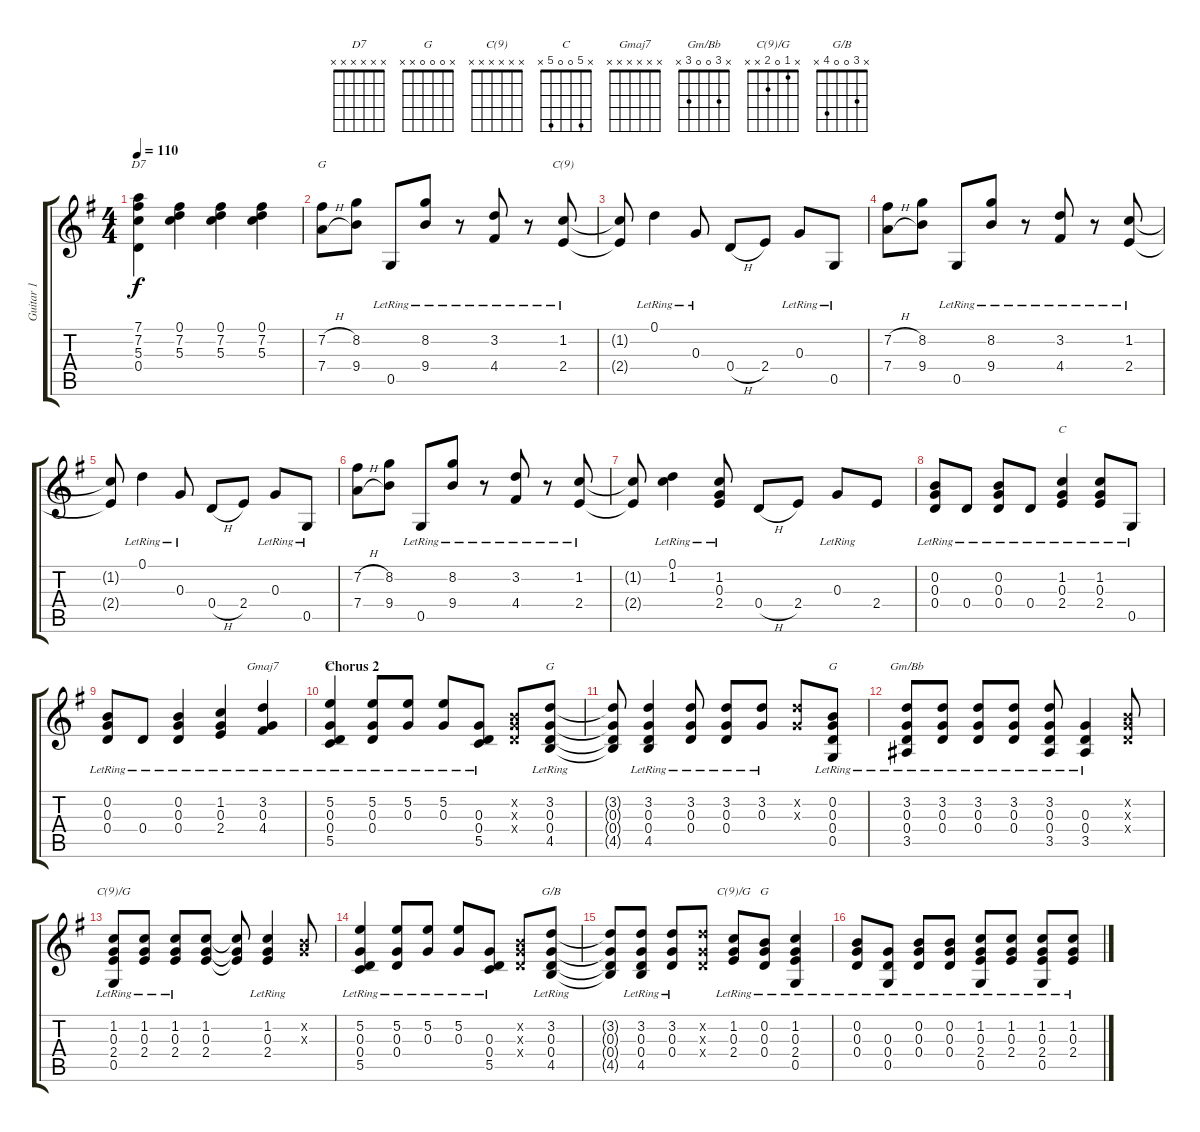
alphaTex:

\track ("Guitar 1" "Guitar 1") {instrument acousticguitarsteel}
\staff {score tabs}
\tuning (D4 B3 G3 D3 G2 D2) {hide}
\chord ("D7" x x x x x x)
\chord ("G" x x x x x x)
\chord ("C(9)" x x x x x x)
\chord ("C" x x x x x x)
\chord ("Gmaj7" x x x x x x)
\chord ("C" x 5 0 0 5 x)
\chord ("G" x 3 0 0 4 x)
\chord ("G" x 0 0 0 0 x)
\chord ("Gm/Bb" x 3 0 0 3 x)
\chord ("C(9)/G" x 1 0 2 0 x)
\chord ("G/B" x 3 0 0 4 x)
\chord ("C(9)/G" x 1 0 2 x x)
\chord ("G" x 0 0 0 x x)
\ts (4 4)
\tempo 110
\clef g2
\ks g
(7.1 7.2 5.3 0.4).4{ch "D7" dy f} (0.1 7.2 5.3).4 (0.1 7.2 5.3).4 (0.1 7.2 5.3).4 |
(7.2{h} 7.4{h}).8{ch "G"} (8.2 9.4).8 0.5{lr}.8 (8.2{lr} 9.4{lr}).8 r.8 (3.2{lr} 4.4{lr}).8 r.8 (1.2{lr} 2.4{lr}).8{ch "C(9)"} |
(1.2{t} 2.4{t}).8 0.1{lr}.4 0.3{lr}.8 0.4{h}.8 2.4.8 0.3{lr}.8 0.5{lr}.8 |
(7.2{h} 7.4{h}).8 (8.2 9.4).8 0.5{lr}.8 (8.2{lr} 9.4{lr}).8 r.8 (3.2{lr} 4.4{lr}).8 r.8 (1.2{lr} 2.4{lr}).8 |
(1.2{t} 2.4{t}).8 0.1{lr}.4 0.3{lr}.8 0.4{h}.8 2.4.8 0.3{lr}.8 0.5{lr}.8 |
(7.2{h} 7.4{h}).8 (8.2 9.4).8 0.5{lr}.8 (8.2{lr} 9.4{lr}).8 r.8 (3.2{lr} 4.4{lr}).8 r.8 (1.2{lr} 2.4{lr}).8 |
(1.2{t} 2.4{t}).8 (0.1{lr} 1.2{lr}).4 (1.2{lr} 0.3{lr} 2.4{lr}).8 0.4{h}.8 2.4.8 0.3{lr}.8 2.4.8 |
(0.2{lr} 0.3{lr} 0.4{lr}).8 0.4{lr}.8 (0.2{lr} 0.3{lr} 0.4{lr}).8 0.4{lr}.8 (1.2{lr} 0.3{lr} 2.4{lr}).4{ch "C"} (1.2{lr} 0.3{lr} 2.4{lr}).8 0.5{lr}.8 |
(0.2{lr} 0.3{lr} 0.4{lr}).8 0.4{lr}.8 (0.2{lr} 0.3{lr} 0.4{lr}).4 (1.2{lr} 0.3{lr} 2.4{lr}).4 (3.2{lr} 0.3{lr} 4.4{lr}).4{ch "Gmaj7"} |
\section ("" "Chorus 2")
(5.2{lr} 0.3{lr} 0.4{lr} 5.5{lr}).4{ch "C"} (5.2{lr} 0.3{lr} 0.4{lr}).8 (5.2{lr} 0.3{lr}).8 (5.2{lr} 0.3{lr}).8 (0.3{lr} 0.4{lr} 5.5{lr}).8 (0.2{x} 0.3{x} 0.4{x}).8 (3.2{lr} 0.3{lr} 0.4{lr} 4.5{lr}).8{ch "G"} |
(3.2{t} 0.3{t} 0.4{t} 4.5{t}).8 (3.2{lr} 0.3{lr} 0.4{lr} 4.5{lr}).4 (3.2{lr} 0.3{lr} 0.4{lr}).8 (3.2{lr} 0.3{lr} 0.4{lr}).8 (3.2{lr} 0.3{lr}).8 (3.2{x} 0.3{x}).8 (0.2{lr} 0.3{lr} 0.4{lr} 0.5{lr}).8{ch "G"} |
(3.2{lr} 0.3{lr} 0.4{lr} 3.5{lr}).8{ch "Gm/Bb"} (3.2{lr} 0.3 0.4{lr}).8 (3.2{lr} 0.3{lr} 0.4{lr}).8 (3.2{lr} 0.3{lr} 0.4{lr}).8 (3.2{lr} 0.3{lr} 0.4{lr} 3.5{lr}).8 (0.3{lr} 0.4{lr} 3.5{lr}).4 (0.2{x} 0.3{x} 0.4{x}).8 |
(1.2{lr} 0.3{lr} 2.4{lr} 0.5{lr}).8{ch "C(9)/G"} (1.2{lr} 0.3{lr} 2.4{lr}).8 (1.2{lr} 0.3{lr} 2.4{lr}).8 (1.2 0.3 2.4).8 (1.2{t} 0.3{t} 2.4{t}).8 (1.2{lr} 0.3{lr} 2.4{lr}).4 (0.2{x} 0.3{x}).8 |
(5.2{lr} 0.3{lr} 0.4{lr} 5.5{lr}).4 (5.2{lr} 0.3{lr} 0.4{lr}).8 (5.2{lr} 0.3{lr}).8 (5.2{lr} 0.3{lr}).8 (0.3{lr} 0.4{lr} 5.5{lr}).8 (0.2{x} 0.3{x} 0.4{x}).8 (3.2{lr} 0.3{lr} 0.4{lr} 4.5{lr}).8{ch "G/B"} |
(3.2{t} 0.3{t} 0.4{t} 4.5{t}).8 (3.2{lr} 0.3{lr} 0.4{lr} 4.5{lr}).8 (3.2{lr} 0.3{lr} 0.4{lr}).8 (3.2{x} 0.3{x} 0.4{x}).8 (1.2{lr} 0.3{lr} 2.4{lr}).8{ch "C(9)/G"} (0.2{lr} 0.3{lr} 0.4{lr}).8{ch "G"} (1.2{lr} 0.3{lr} 2.4{lr} 0.5{lr}).4 |
(0.2{lr} 0.3{lr} 0.4{lr}).8 (0.3{lr} 0.4{lr} 0.5{lr}).8 (0.2{lr} 0.3{lr} 0.4{lr}).8 (0.2{lr} 0.3{lr} 0.4{lr}).8 (1.2{lr} 0.3{lr} 2.4{lr} 0.5{lr}).8 (1.2{lr} 0.3{lr} 2.4{lr}).8 (1.2{lr} 0.3{lr} 2.4{lr} 0.5{lr}).8 (1.2{lr} 0.3{lr} 2.4{lr}).8
